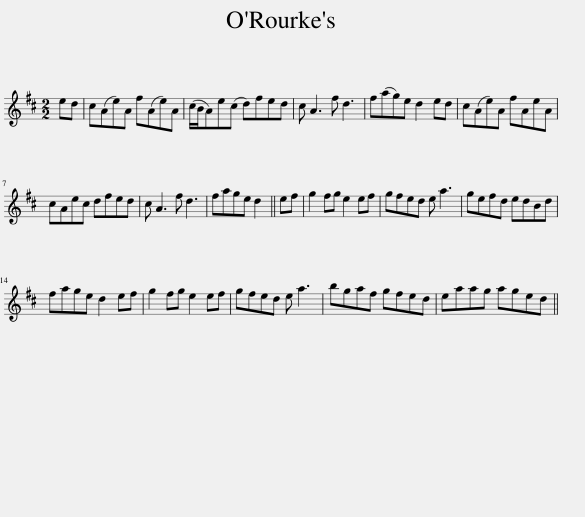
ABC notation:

X:1
L:1/8
M:2/2
I:linebreak $
K:D
V:1 treble
V:1
 ed | c(Ae)A f(Ae)A | (c/B/A)e(c d)fed | c A3 f d3 | f(ag)e d2 ed | %5
 c(Ae)A fAeA |$ cAec dfed | c A3 f d3 | fage d2 || ef | %10
 g2 fg e2 ef | gfed e a3 | gefd edBd |$ fage d2 ef | g2 fg e2 ef | %15
 gfed e a3 | bgaf gfed | eaag aged || %18
